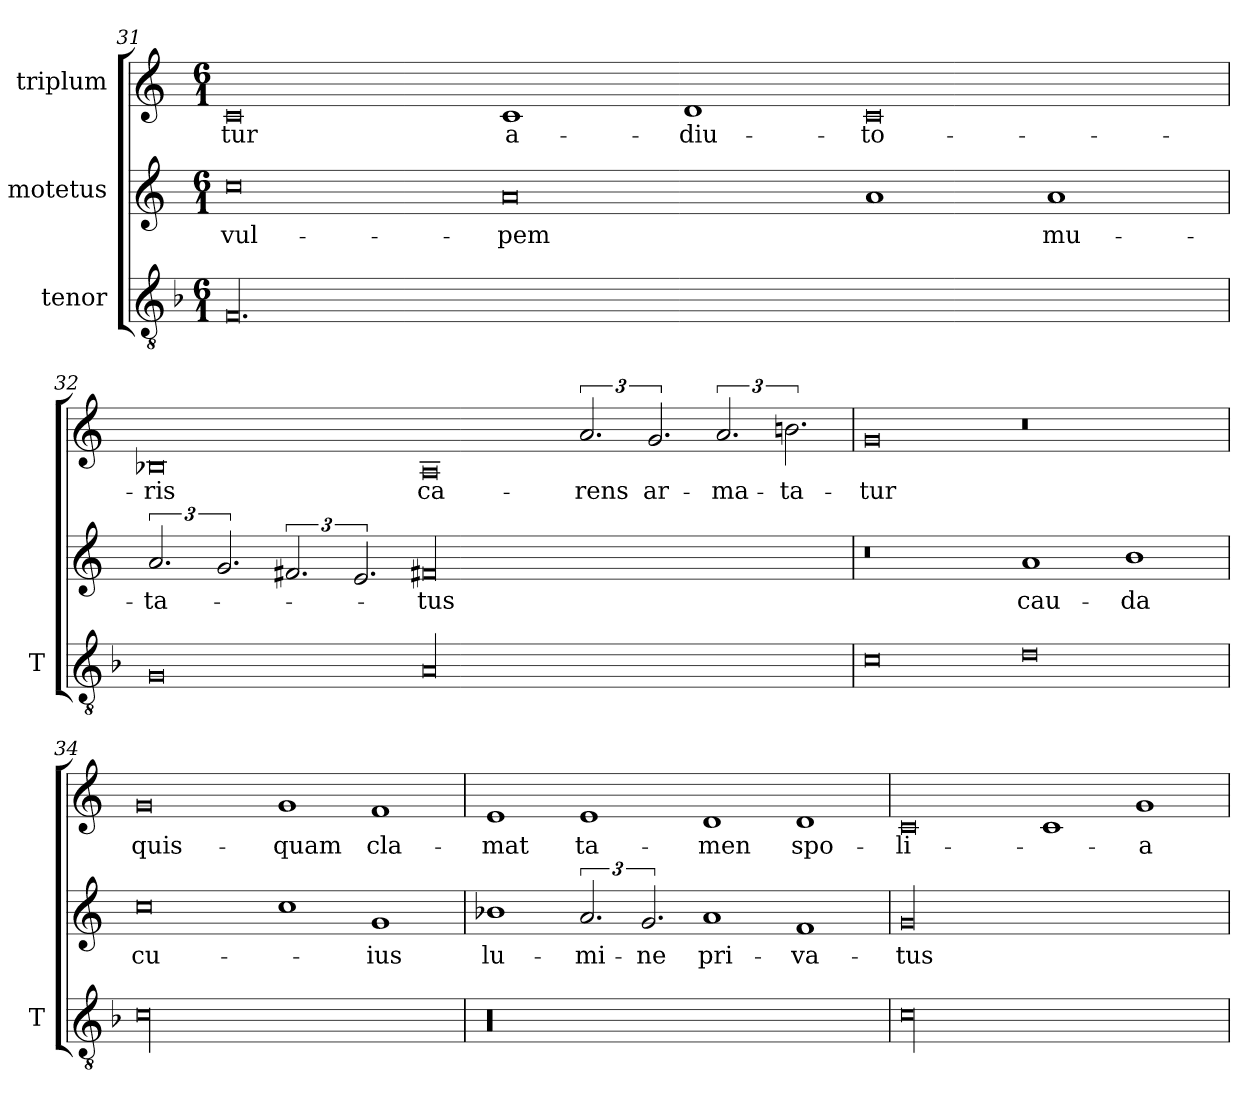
**kern	**kern	**text	**kern	**text
*part3	*part2	*part2	*part1	*part1
*staff3	*staff2	*staff2	*staff1	*staff1
*I"tenor	*I"motetus	*	*I"triplum	*
*I'T	*	*	*	*
*clefGv2	*clefG2	*	*clefG2	*
*k[b-]	*k[]	*	*k[]	*
*F:	*C:	*	*C:	*
*M6/1	*M6/1	*	*M6/1	*
=31	=31	=31	=31	=31
00.F/	0cc\	vul-	0c/	-tur
.	0a/	-pem	1c/	a-
.	.	.	1d/	-diu-
.	1a/	.	0c/	-to-
.	1a/	mu-	.	.
!!LO:PB:g=z
=32	=32	=32	=32	=32
0G/	3.a/	-ta-	0B-X/	-ris
.	3.g/	.	.	.
.	3.f#X/	.	.	.
.	3.e/	.	.	.
00A/	00f#X/	-tus	0A/	ca-
.	.	.	3.a/	-rens
.	.	.	3.g/	ar-
.	.	.	3.a/	-ma-
.	.	.	3.bn\	-ta-
=33	=33	=33	=33	=33
0c\	0r	.	0g/	-tur
0d\	1a/	cau-	0r	.
.	1b\	-da	.	.
=34	=34	=34	=34	=34
00c\	0cc\	cu-	0g/	quis-
.	1cc\	.	1g/	-quam
.	1g/	-ius	1f/	cla-
=35	=35	=35	=35	=35
00r	1b-X\	lu-	1e/	-mat
.	3.a/	-mi-	1e/	ta-
.	3.g/	-ne	.	.
.	1a/	pri-	1d/	-men
.	1f/	-va-	1d/	spo-
=36	=36	=36	=36	=36
00c\	00g/	-tus	0c/	-li-
.	.	.	1c/	.
.	.	.	1g/	-a-
=	=	=	=	=
*-	*-	*-	*-	*-
